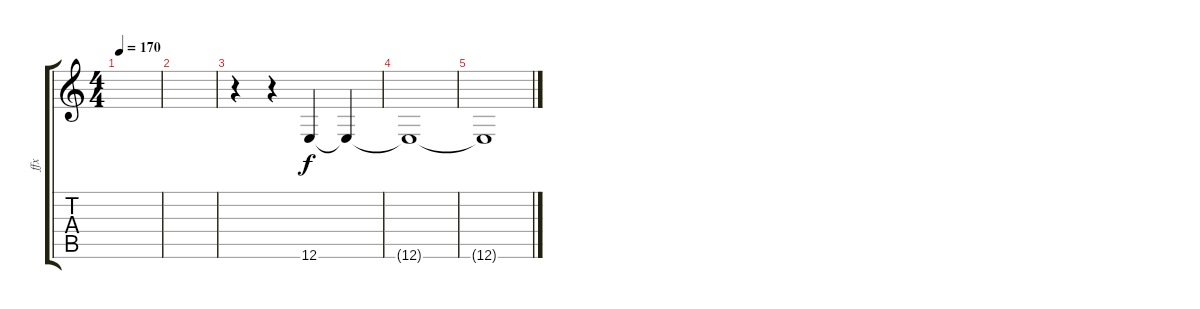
\track ("ffx" "ffx") {instrument reversecymbal}
\staff {score tabs}
\tuning (E4 B3 G3 D3 A2 E2) {hide}
\ts (4 4)
\tempo 170
\clef g2
\ks c
|
|
r.4 r.4 12.6.4 12.6{t}.4 |
12.6{t}.1 |
12.6{t}.1
